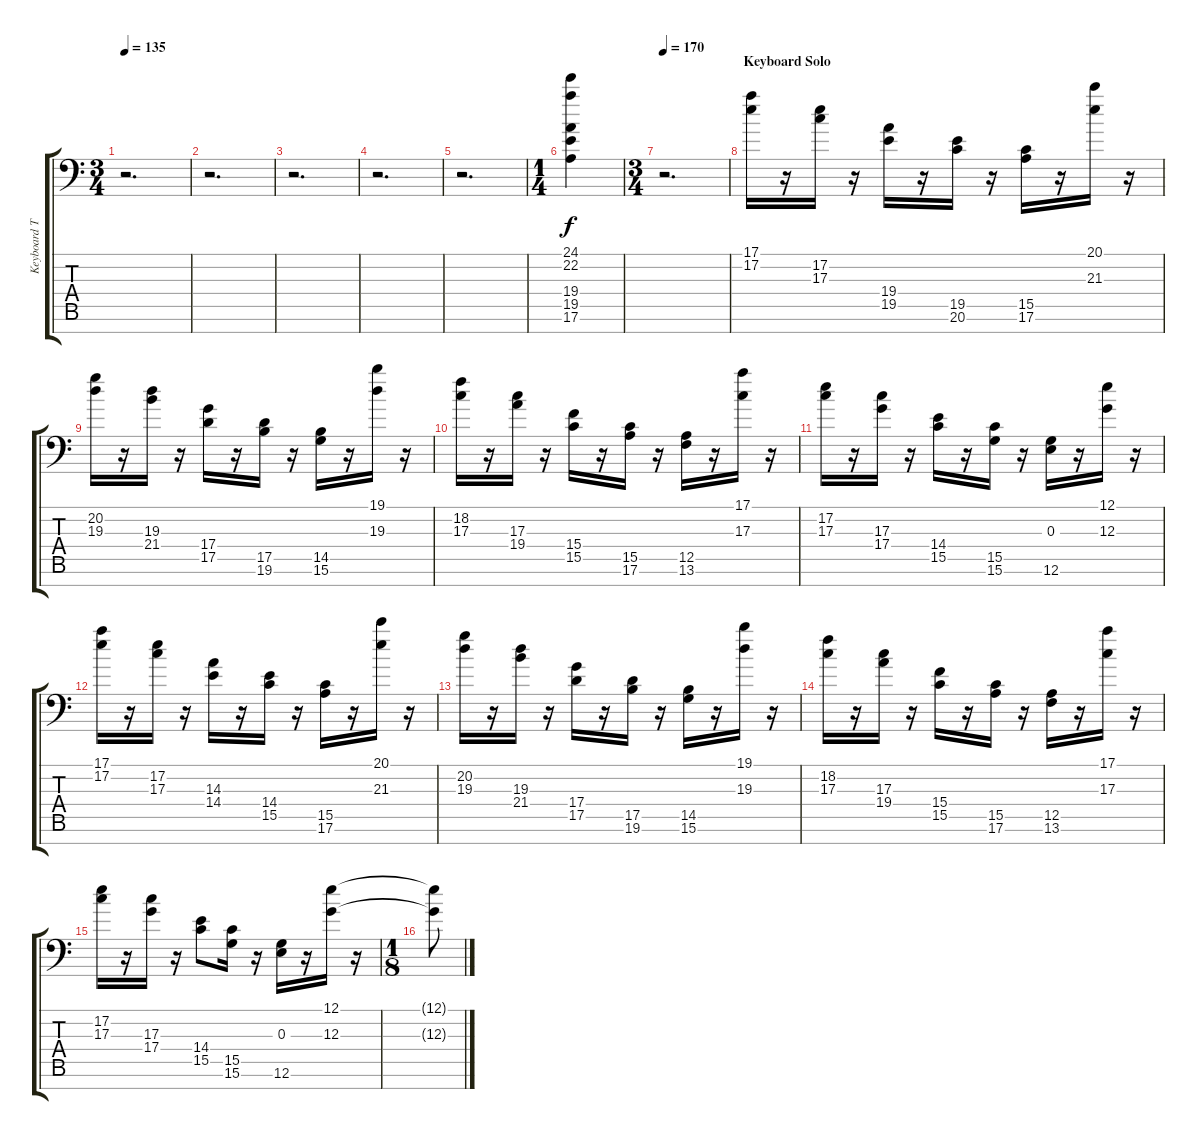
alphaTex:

\track ("Keyboard Three" "Keyboard T") {instrument stringensemble1}
\staff {score tabs}
\tuning (E4 B3 G3 D3 A2 E2 C-1) {hide}
\ts (3 4)
\tempo 135
\clef f4
\ks c
r.2{d dy f} |
r.2{d} |
r.2{d} |
r.2{d} |
r.2{d} |
\ts (1 4)
(24.1 22.2 19.4 19.5 17.6).4 |
\ts (3 4)
\tempo 170
r.2{d} |
\section ("" "Keyboard Solo")
(17.1 17.2).16 r.16 (17.2 17.3).16 r.16 (19.4 19.5).16 r.16 (19.5 20.6).16 r.16 (15.5 17.6).16 r.16 (20.1 21.3).16 r.16 |
(20.2 19.3).16 r.16 (19.3 21.4).16 r.16 (17.4 17.5).16 r.16 (17.5 19.6).16 r.16 (14.5 15.6).16 r.16 (19.1 19.3).16 r.16 |
(18.2 17.3).16 r.16 (17.3 19.4).16 r.16 (15.4 15.5).16 r.16 (15.5 17.6).16 r.16 (12.5 13.6).16 r.16 (17.1 17.3).16 r.16 |
(17.2 17.3).16 r.16 (17.3 17.4).16 r.16 (14.4 15.5).16 r.16 (15.5 15.6).16 r.16 (0.3 12.6).16 r.16 (12.1 12.3).16 r.16 |
(17.1 17.2).16 r.16 (17.2 17.3).16 r.16 (14.3 14.4).16 r.16 (14.4 15.5).16 r.16 (15.5 17.6).16 r.16 (20.1 21.3).16 r.16 |
(20.2 19.3).16 r.16 (19.3 21.4).16 r.16 (17.4 17.5).16 r.16 (17.5 19.6).16 r.16 (14.5 15.6).16 r.16 (19.1 19.3).16 r.16 |
(18.2 17.3).16 r.16 (17.3 19.4).16 r.16 (15.4 15.5).16 r.16 (15.5 17.6).16 r.16 (12.5 13.6).16 r.16 (17.1 17.3).16 r.16 |
(17.2 17.3).16 r.16 (17.3 17.4).16 r.16 (14.4 15.5).8 (15.5 15.6).16 r.16 (0.3 12.6).16 r.16 (12.1 12.3).16 r.16 |
\ts (1 8)
(12.1{t} 12.3{t}).8
